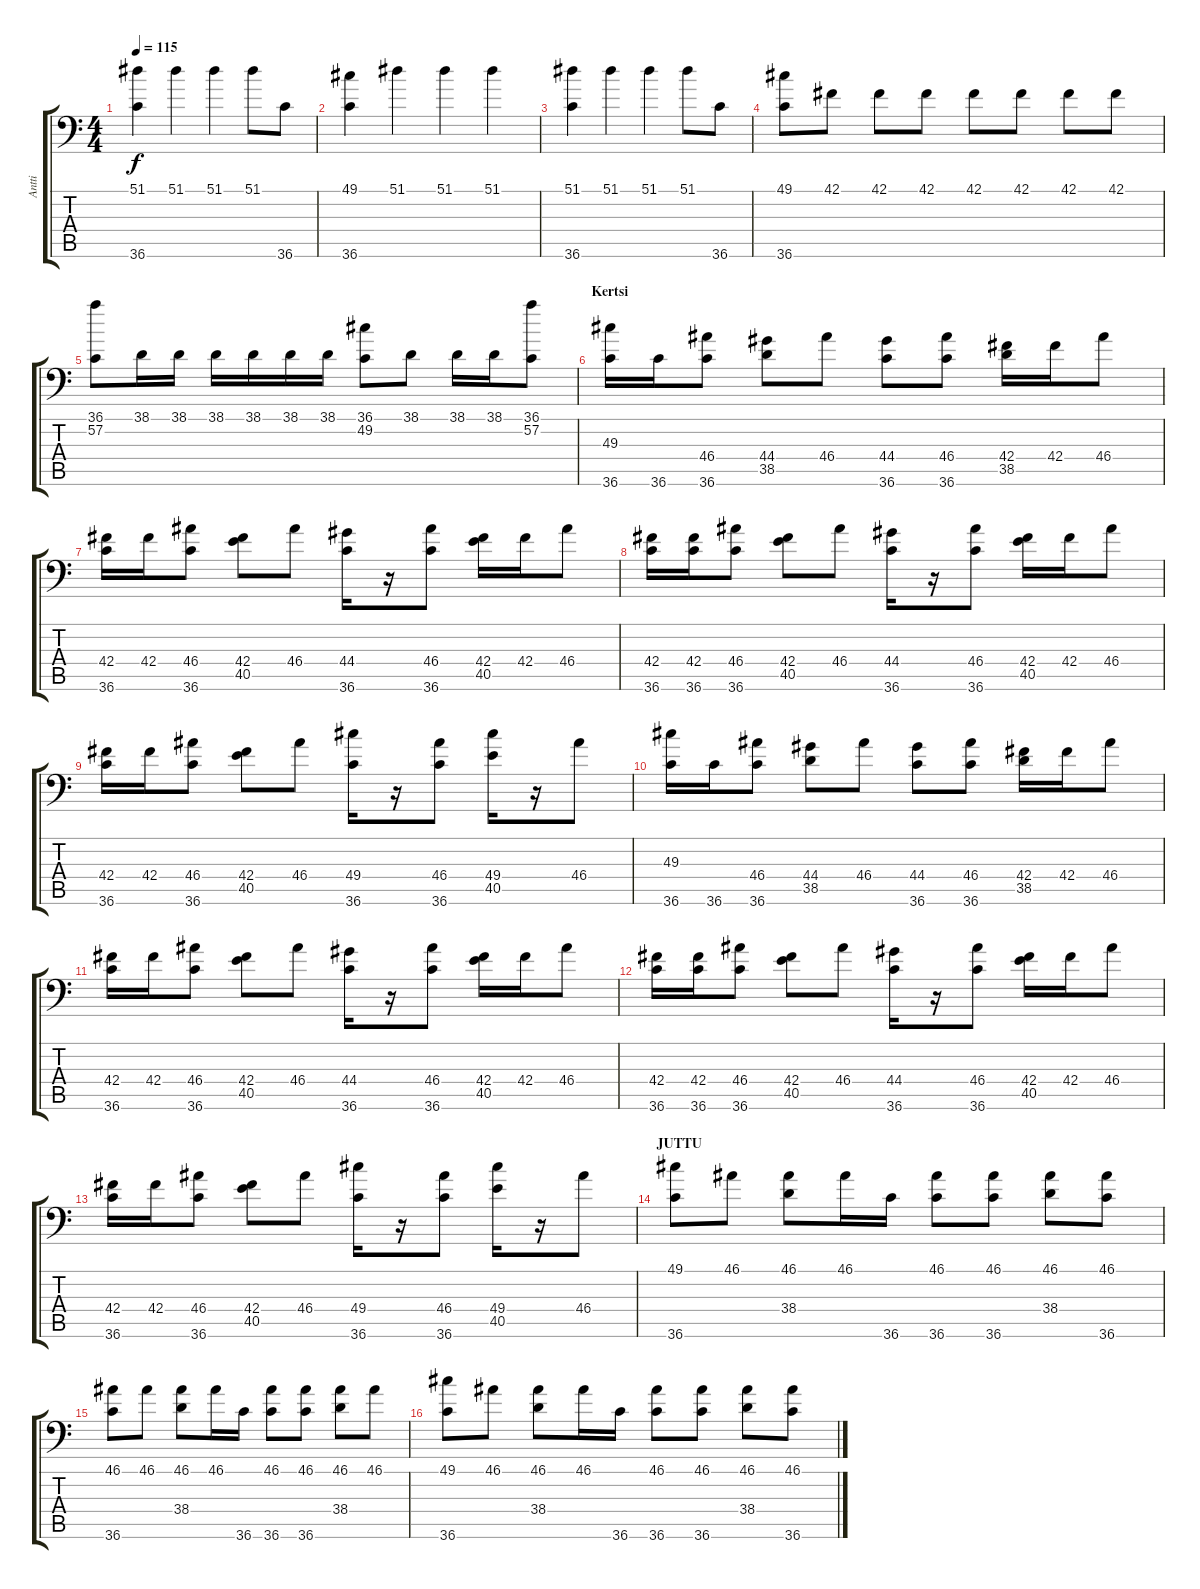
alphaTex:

\track ("Antti" "Antti") {instrument acousticgrandpiano}
\staff {score tabs}
\tuning (C-1 C-1 C-1 C-1 C-1 C-1) {hide}
\ts (4 4)
\tempo 115
\clef f4
\ks c
(51.1 36.6).4{dy f} 51.1.4 51.1.4 51.1.8 36.6.8 |
(49.1 36.6).4 51.1.4 51.1.4 51.1.4 |
(51.1 36.6).4 51.1.4 51.1.4 51.1.8 36.6.8 |
(49.1 36.6).8 42.1.8 42.1.8 42.1.8 42.1.8 42.1.8 42.1.8 42.1.8 |
(36.1 57.2).8 38.1.16 38.1.16 38.1.16 38.1.16 38.1.16 38.1.16 (36.1 49.2).8 38.1.8 38.1.16 38.1.16 (36.1 57.2).8 |
\section ("" "Kertsi")
(49.3 36.6).16 36.6.16 (46.4 36.6).8 (44.4 38.5).8 46.4.8 (44.4 36.6).8 (46.4 36.6).8 (42.4 38.5).16 42.4.16 46.4.8 |
(42.4 36.6).16 42.4.16 (46.4 36.6).8 (42.4 40.5).8 46.4.8 (44.4 36.6).16 r.16 (46.4 36.6).8 (42.4 40.5).16 42.4.16 46.4.8 |
(42.4 36.6).16 (42.4 36.6).16 (46.4 36.6).8 (42.4 40.5).8 46.4.8 (44.4 36.6).16 r.16 (46.4 36.6).8 (42.4 40.5).16 42.4.16 46.4.8 |
(42.4 36.6).16 42.4.16 (46.4 36.6).8 (42.4 40.5).8 46.4.8 (49.4 36.6).16 r.16 (46.4 36.6).8 (49.4 40.5).16 r.16 46.4.8 |
(49.3 36.6).16 36.6.16 (46.4 36.6).8 (44.4 38.5).8 46.4.8 (44.4 36.6).8 (46.4 36.6).8 (42.4 38.5).16 42.4.16 46.4.8 |
(42.4 36.6).16 42.4.16 (46.4 36.6).8 (42.4 40.5).8 46.4.8 (44.4 36.6).16 r.16 (46.4 36.6).8 (42.4 40.5).16 42.4.16 46.4.8 |
(42.4 36.6).16 (42.4 36.6).16 (46.4 36.6).8 (42.4 40.5).8 46.4.8 (44.4 36.6).16 r.16 (46.4 36.6).8 (42.4 40.5).16 42.4.16 46.4.8 |
(42.4 36.6).16 42.4.16 (46.4 36.6).8 (42.4 40.5).8 46.4.8 (49.4 36.6).16 r.16 (46.4 36.6).8 (49.4 40.5).16 r.16 46.4.8 |
\section ("" "JUTTU")
(49.1 36.6).8 46.1.8 (46.1 38.4).8 46.1.16 36.6.16 (46.1 36.6).8 (46.1 36.6).8 (46.1 38.4).8 (46.1 36.6).8 |
(46.1 36.6).8 46.1.8 (46.1 38.4).8 46.1.16 36.6.16 (46.1 36.6).8 (46.1 36.6).8 (46.1 38.4).8 46.1.8 |
(49.1 36.6).8 46.1.8 (46.1 38.4).8 46.1.16 36.6.16 (46.1 36.6).8 (46.1 36.6).8 (46.1 38.4).8 (46.1 36.6).8
